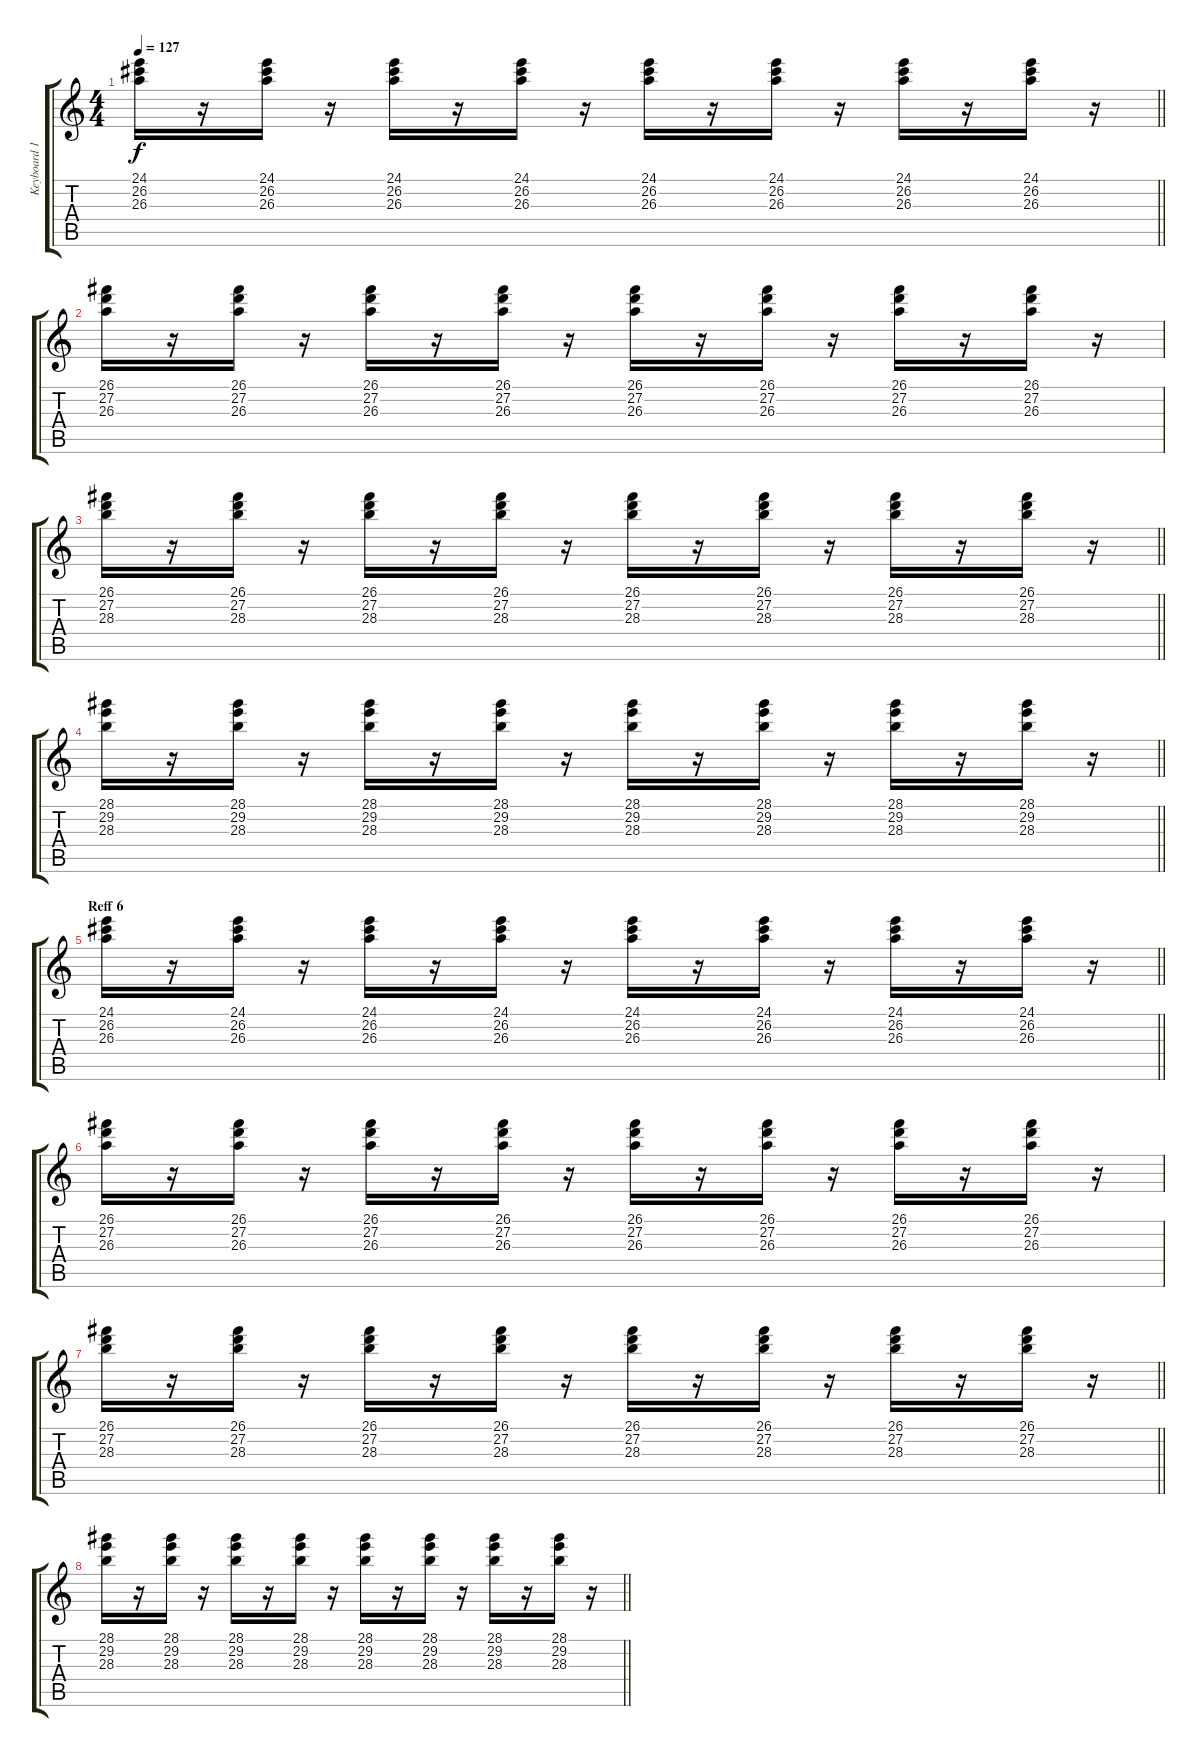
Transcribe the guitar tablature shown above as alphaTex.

\track ("Keyboard 1" "Keyboard 1") {instrument acousticgrandpiano}
\staff {score tabs}
\tuning (E4 B3 G3 D3 A2 E2) {hide}
\ts (4 4)
\tempo 127
\clef g2
\barLineRight lightlight
\ks c
(24.1 26.2 26.3).16{dy f} r.16 (24.1 26.2 26.3).16 r.16 (24.1 26.2 26.3).16 r.16 (24.1 26.2 26.3).16 r.16 (24.1 26.2 26.3).16 r.16 (24.1 26.2 26.3).16 r.16 (24.1 26.2 26.3).16 r.16 (24.1 26.2 26.3).16 r.16 |
(26.1 27.2 26.3).16 r.16 (26.1 27.2 26.3).16 r.16 (26.1 27.2 26.3).16 r.16 (26.1 27.2 26.3).16 r.16 (26.1 27.2 26.3).16 r.16 (26.1 27.2 26.3).16 r.16 (26.1 27.2 26.3).16 r.16 (26.1 27.2 26.3).16 r.16 |
\barLineRight lightlight
(26.1 27.2 28.3).16 r.16 (26.1 27.2 28.3).16 r.16 (26.1 27.2 28.3).16 r.16 (26.1 27.2 28.3).16 r.16 (26.1 27.2 28.3).16 r.16 (26.1 27.2 28.3).16 r.16 (26.1 27.2 28.3).16 r.16 (26.1 27.2 28.3).16 r.16 |
\barLineRight lightlight
(28.1 29.2 28.3).16 r.16 (28.1 29.2 28.3).16 r.16 (28.1 29.2 28.3).16 r.16 (28.1 29.2 28.3).16 r.16 (28.1 29.2 28.3).16 r.16 (28.1 29.2 28.3).16 r.16 (28.1 29.2 28.3).16 r.16 (28.1 29.2 28.3).16 r.16 |
\section ("" "Reff 6")
\barLineRight lightlight
(24.1 26.2 26.3).16 r.16 (24.1 26.2 26.3).16 r.16 (24.1 26.2 26.3).16 r.16 (24.1 26.2 26.3).16 r.16 (24.1 26.2 26.3).16 r.16 (24.1 26.2 26.3).16 r.16 (24.1 26.2 26.3).16 r.16 (24.1 26.2 26.3).16 r.16 |
(26.1 27.2 26.3).16 r.16 (26.1 27.2 26.3).16 r.16 (26.1 27.2 26.3).16 r.16 (26.1 27.2 26.3).16 r.16 (26.1 27.2 26.3).16 r.16 (26.1 27.2 26.3).16 r.16 (26.1 27.2 26.3).16 r.16 (26.1 27.2 26.3).16 r.16 |
\barLineRight lightlight
(26.1 27.2 28.3).16 r.16 (26.1 27.2 28.3).16 r.16 (26.1 27.2 28.3).16 r.16 (26.1 27.2 28.3).16 r.16 (26.1 27.2 28.3).16 r.16 (26.1 27.2 28.3).16 r.16 (26.1 27.2 28.3).16 r.16 (26.1 27.2 28.3).16 r.16 |
\barLineRight lightlight
(28.1 29.2 28.3).16 r.16 (28.1 29.2 28.3).16 r.16 (28.1 29.2 28.3).16 r.16 (28.1 29.2 28.3).16 r.16 (28.1 29.2 28.3).16 r.16 (28.1 29.2 28.3).16 r.16 (28.1 29.2 28.3).16 r.16 (28.1 29.2 28.3).16 r.16
